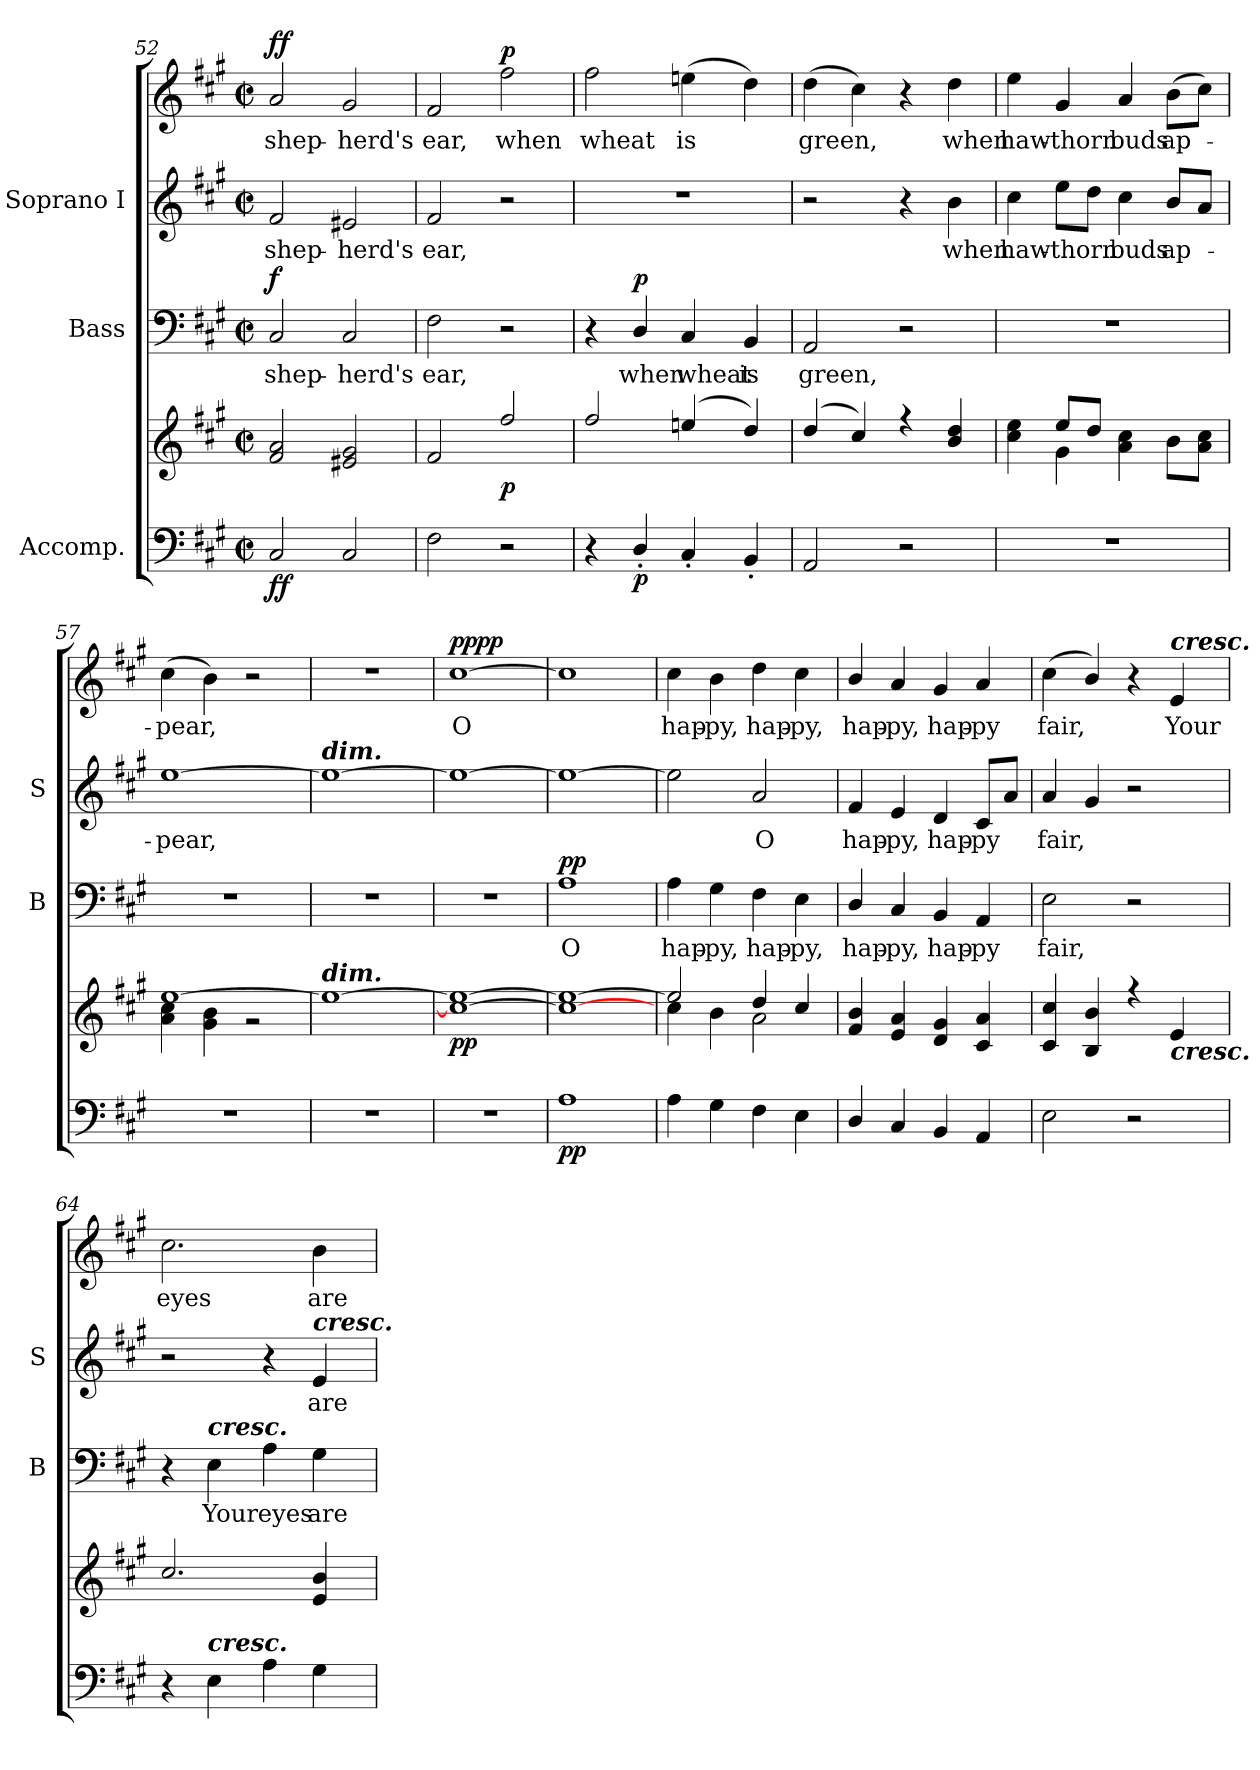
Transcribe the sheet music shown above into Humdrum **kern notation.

**kern	**kern	**dynam	**kern	**text	**dynam	**kern	**text	**kern	**text	**dynam
*part3	*part3	*part3	*part2	*part2	*part2	*part1	*part1	*part1	*part1	*part1
*staff5	*staff4	*staff4/5	*staff3	*staff3	*staff3	*staff2	*staff2	*staff1	*staff1	*staff1/2
*I"Accomp.	*	*	*I"Bass	*	*	*I"Soprano I	*	*	*	*
*	*	*	*I'B	*	*	*I'S	*	*	*	*
*clefF4	*clefG2	*	*clefF4	*	*	*clefG2	*	*clefG2	*	*
*k[f#c#g#]	*k[f#c#g#]	*	*k[f#c#g#]	*	*	*k[f#c#g#]	*	*k[f#c#g#]	*	*
*A:	*A:	*	*A:	*	*	*A:	*	*A:	*	*
*M2/2	*M2/2	*	*M2/2	*	*	*M2/2	*	*M2/2	*	*
*met(c|)	*met(c|)	*	*met(c|)	*	*	*met(c|)	*	*met(c|)	*	*
=52	=52	=52	=52	=52	=52	=52	=52	=52	=52	=52
*	*^	*	*	*	*	*	*	*	*	*
!	!	!	!LO:DY:b=2	!	!LO:LY:b	!	!	!LO:LY:b	!	!LO:LY:b	!
!	!	!	!LO:DY:n=1:b	!	!	!LO:DY:b	!	!	!	!	!LO:DY:b=2
!	!	!	!	!	!	!	!	!	!	!	!LO:DY:n=1:b
2C#	2f# 2a	1ryy	f f	2C#	shep-	f	2f#	shep-	2a	shep-	f f
!	!	!	!	!	!LO:LY:b	!	!	!LO:LY:b	!	!LO:LY:b	!
2C#	2e#X 2g#	.	.	2C#	-herd's	.	2e#X	-herd's	2g#	-herd's	.
=53	=53	=53	=53	=53	=53	=53	=53	=53	=53	=53	=53
!	!	!	!	!	!LO:LY:b	!	!	!LO:LY:b	!	!LO:LY:b	!
2F#	2f#	1ryy	.	2F#	ear,	.	2f#	ear,	2f#	ear,	.
!	!	!	!LO:DY:b	!	!	!	!	!	!	!LO:LY:b	!LO:DY:b
2r	2ff#	.	p	2r	.	.	2r	.	2ff#	when	p
!!LO:LB:g=z
=54	=54	=54	=54	=54	=54	=54	=54	=54	=54	=54	=54
!	!	!	!	!	!	!	!	!	!	!LO:LY:b	!
4r	2ff#	1ryy	.	4r	.	.	1r	.	2ff#	wheat	.
!	!	!	!LO:DY:b=2	!	!LO:LY:b	!LO:DY:b	!	!	!	!	!
4D'/	.	.	p	4D/	when	p	.	.	.	.	.
!	!	!	!	!	!LO:LY:b	!	!	!	!	!LO:LY:b	!
4C#'	(>4een	.	.	4C#	wheat	.	.	.	(>4een	is	.
!	!	!	!	!	!LO:LY:b	!	!	!	!	!	!
4BB'	4dd)	.	.	4BB	is	.	.	.	4dd)	.	.
=55	=55	=55	=55	=55	=55	=55	=55	=55	=55	=55	=55
!	!	!	!	!	!LO:LY:b	!	!	!	!	!LO:LY:b	!
2AA	(>4dd	1ryy	.	2AA	green,	.	2r	.	(>4dd	green,	.
.	4cc#)	.	.	.	.	.	.	.	4cc#)	.	.
2r	4r	.	.	2r	.	.	4r	.	4r	.	.
!	!	!	!	!	!	!	!	!LO:LY:b	!	!LO:LY:b	!
.	4b 4dd	.	.	.	.	.	4b	when	4dd	when	.
=56	=56	=56	=56	=56	=56	=56	=56	=56	=56	=56	=56
!	!	!	!	!	!	!	!	!LO:LY:b	!	!LO:LY:b	!
1r	4cc# 4ee	4ryy	.	1r	.	.	4cc#	haw-	4ee	haw-	.
!	!	!	!	!	!	!	!	!LO:LY:b	!	!LO:LY:b	!
.	8ee/L	4g#\	.	.	.	.	8eeL	-thorn	4g#	-thorn	.
.	8dd/J	.	.	.	.	.	8ddJ	.	.	.	.
!	!	!	!	!	!	!	!	!LO:LY:b	!	!LO:LY:b	!
.	4a 4cc#	2ryy	.	.	.	.	4cc#	buds	4a	buds	.
!	!	!	!	!	!	!	!	!LO:LY:b	!	!LO:LY:b	!
.	8bL	.	.	.	.	.	8bL	ap-	(>8bL	ap-	.
.	8a 8cc#J	.	.	.	.	.	8aJ	.	8cc#J)	.	.
=57	=57	=57	=57	=57	=57	=57	=57	=57	=57	=57	=57
!	!	!	!	!	!	!	!	!LO:LY:b	!	!LO:LY:b	!
1r	[1ee	4a\ 4cc#\	.	1r	.	.	[1ee	pear,	(>4cc#	pear,	.
.	.	4g#\ 4b\	.	.	.	.	.	.	4b)	.	.
.	.	2r	.	.	.	.	.	.	2r	.	.
=58	=58	=58	=58	=58	=58	=58	=58	=58	=58	=58	=58
!	!	!	!	!	!	!	!LO:TX:a:Bi:t=dim.	!	!	!	!
!	!LO:TX:a:Bi:t=dim.	!	!	!	!	!	!	!	!	!	!
1r	1ee_	1ryy	.	1r	.	.	1ee_	.	1r	.	.
=59	=59	=59	=59	=59	=59	=59	=59	=59	=59	=59	=59
!	!	!	!LO:DY:b	!	!	!	!	!	!	!LO:LY:b	!LO:DY:b=2
!	!	!	!	!	!	!	!	!	!	!	!LO:DY:n=1:b
1r	1cc#_ 1ee_	1ryy	pp	1r	.	.	1ee_	.	[1cc#	O	pp pp
=60	=60	=60	=60	=60	=60	=60	=60	=60	=60	=60	=60
!	!	!	!LO:DY:b=2	!	!LO:LY:b	!LO:DY:b	!	!	!	!	!
1A	1cc#_ 1ee_	1ryy	pp	1A	O	pp	1ee_	.	1cc#]	.	.
!!LO:LB:g=z
=61	=61	=61	=61	=61	=61	=61	=61	=61	=61	=61	=61
!	!	!	!	!	!LO:LY:b	!	!	!	!	!LO:LY:b	!
4A	2ee/]	4cc#\	.	4A	hap-	.	2ee]	.	4cc#	hap-	.
!	!	!	!	!	!LO:LY:b	!	!	!	!	!LO:LY:b	!
4G#	.	4b\	.	4G#	-py,	.	.	.	4b	-py,	.
!	!	!	!	!	!LO:LY:b	!	!	!LO:LY:b	!	!LO:LY:b	!
4F#	4dd/	2a\	.	4F#	hap-	.	2a	O	4dd	hap-	.
!	!	!	!	!	!LO:LY:b	!	!	!	!	!LO:LY:b	!
4E	4cc#/	.	.	4E	-py,	.	.	.	4cc#	-py,	.
=62	=62	=62	=62	=62	=62	=62	=62	=62	=62	=62	=62
!	!	!	!	!	!LO:LY:b	!	!	!LO:LY:b	!	!LO:LY:b	!
4D/	4f#/ 4b/	1ryy	.	4D/	hap-	.	4f#	hap-	4b/	hap-	.
!	!	!	!	!	!LO:LY:b	!	!	!LO:LY:b	!	!LO:LY:b	!
4C#	4e 4a	.	.	4C#	-py,	.	4e	-py,	4a	-py,	.
!	!	!	!	!	!LO:LY:b	!	!	!LO:LY:b	!	!LO:LY:b	!
4BB	4d 4g#	.	.	4BB	hap-	.	4d	hap-	4g#	hap-	.
!	!	!	!	!	!LO:LY:b	!	!	!LO:LY:b	!	!LO:LY:b	!
4AA	4c# 4a	.	.	4AA	-py	.	8c#L	-py	4a	-py	.
.	.	.	.	.	.	.	8aJ	.	.	.	.
=63	=63	=63	=63	=63	=63	=63	=63	=63	=63	=63	=63
!	!	!	!	!	!LO:LY:b	!	!	!LO:LY:b	!	!LO:LY:b	!
2E	4c# 4cc#	1ryy	.	2E	fair,	.	4a	fair,	(<4cc#	fair,	.
.	4B/ 4b/	.	.	.	.	.	4g#	.	4b/)	.	.
2r	4r	.	.	2r	.	.	2r	.	4r	.	.
!	!	!	!	!	!	!	!	!	!LO:TX:a:Bi:t=cresc.	!	!
!	!LO:TX:b:Bi:t=cresc.	!	!	!	!	!	!	!	!	!	!
!	!	!	!	!	!	!	!	!	!	!LO:LY:b	!
.	4e	.	.	.	.	.	.	.	4e	Your	.
=64	=64	=64	=64	=64	=64	=64	=64	=64	=64	=64	=64
!	!	!	!	!	!	!	!	!	!	!LO:LY:b	!
4r	2.cc#	1ryy	.	4r	.	.	2r	.	2.cc#	eyes	.
!	!	!	!	!LO:TX:a:Bi:t=cresc.	!	!	!	!	!	!	!
!LO:TX:a:Bi:t=cresc.	!	!	!	!	!	!	!	!	!	!	!
!	!	!	!	!	!LO:LY:b	!	!	!	!	!	!
4E	.	.	.	4E	Your	.	.	.	.	.	.
!	!	!	!	!	!LO:LY:b	!	!	!	!	!	!
4A	.	.	.	4A	eyes	.	4r	.	.	.	.
!	!	!	!	!	!	!	!LO:TX:a:Bi:t=cresc.	!	!	!	!
!	!	!	!	!	!LO:LY:b	!	!	!LO:LY:b	!	!LO:LY:b	!
4G#	4e 4b	.	.	4G#	are	.	4e	are	4b	are	.
*	*v	*v	*	*	*	*	*	*	*	*	*
=	=	=	=	=	=	=	=	=	=	=
*-	*-	*-	*-	*-	*-	*-	*-	*-	*-	*-
